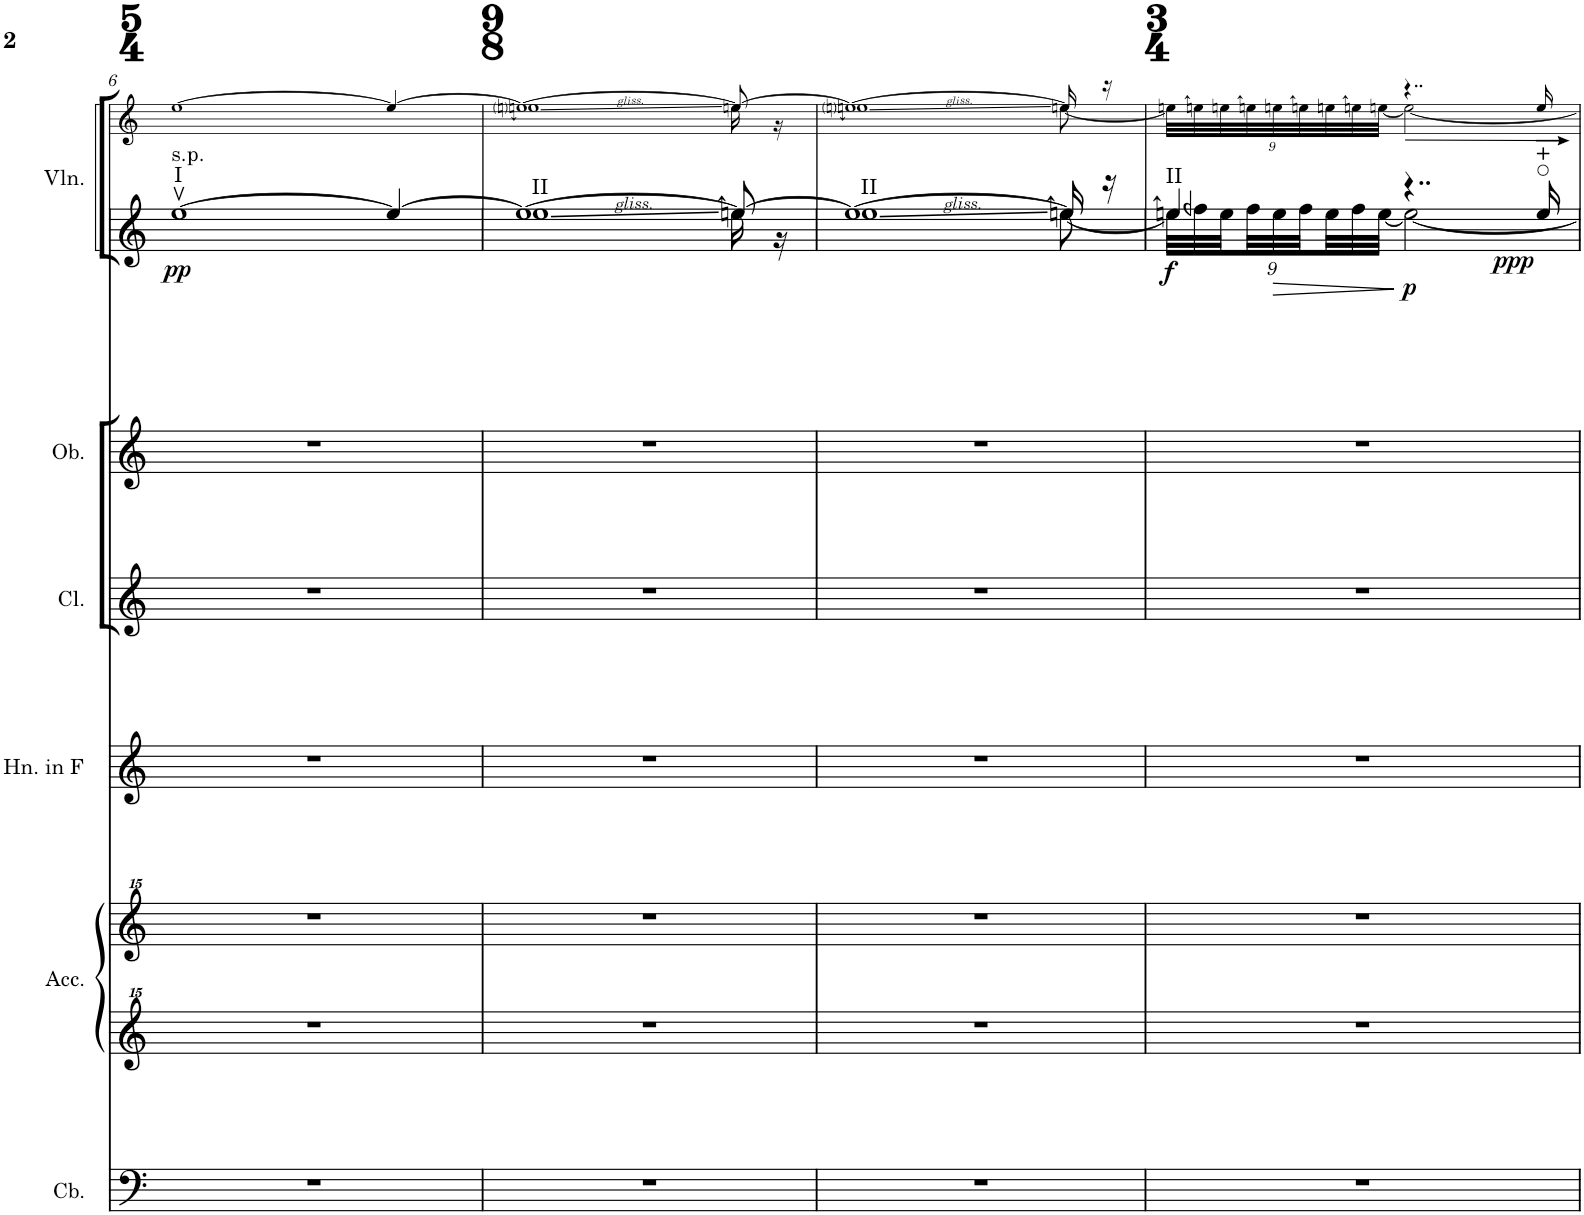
**kern	**kern	**kern	**kern	**kern	**kern	**kern	**kern	**dynam
*part6	*part5	*part5	*part4	*part3	*part2	*part1	*part1	*part1
*staff8	*staff7	*staff6	*staff5	*staff4	*staff3	*staff2	*staff1	*staff1/2
*I"Contrabass	*I"Accordion	*	*I"Horn in F	*I"Clarinet	*I"Oboe	*I"Solo Violin	*	*
*I'Cb.	*I'Acc.	*	*I'Hn. in F	*I'Cl.	*I'Ob.	*I'Vln.	*	*
!!LO:PB:g=z
*clefF4	*clefG^^2	*clefG^^2	*clefG2	*clefG2	*clefG2	*clefG2	*clefG2	*
*Trd7c12	*	*	*Trd4c7	*Trd1c2	*	*	*	*
*k[]	*k[]	*k[]	*k[]	*k[]	*k[]	*k[]	*k[]	*
*M5/4	*M5/4	*M5/4	*M5/4	*M5/4	*M5/4	*M5/4	*M5/4	*
=6	=6	=6	=6	=6	=6	=6	=6	=6
!	!	!	!	!	!	!LO:TX:a:t=s.p.	!	!
!	!	!	!	!	!	!LO:TX:a:t=I	!	!
!	!	!	!	!	!	!	!	!LO:DY:b=2
4%5r	4%5r	4%5r	4%5r	4%5r	4%5r	[1eev	[1ee	pp
.	.	.	.	.	.	4ee/_	4ee/_	.
=7	=7	=7	=7	=7	=7	=7	=7	=7
*M9/8	*M9/8	*M9/8	*M9/8	*M9/8	*M9/8	*M9/8	*M9/8	*
*	*	*	*	*	*	*^	*^	*
!	!	!	!	!	!	!LO:TX:a:t=II	!	!	!	!
8%9r	8%9r	8%9r	8%9r	8%9r	8%9r	1ee_	1ee	1eeni_	1een	.
.	.	.	.	.	.	8ee/_	16een\	8ee/_	16een\	.
.	.	.	.	.	.	.	16r	.	16r	.
=8	=8	=8	=8	=8	=8	=8	=8	=8	=8	=8
!	!	!	!	!	!	!LO:TX:a:t=II	!	!	!	!
8%9r	8%9r	8%9r	8%9r	8%9r	8%9r	1ee_	1ee	1eeni_	1een	.
.	.	.	.	.	.	16ee/]	[8een\	16ee/]	[8een\	.
.	.	.	.	.	.	16r	.	16r	.	.
=9	=9	=9	=9	=9	=9	=9	=9	=9	=9	=9
*M3/4	*M3/4	*M3/4	*M3/4	*M3/4	*M3/4	*M3/4	*	*M3/4	*	*
*	*	*	*	*	*	*	*Xbrackettup	*	*Xbrackettup	*
!	!	!	!	!	!	!LO:TX:a:t=II	!	!	!	!
!	!	!	!	!	!	!	!	!	!	!LO:DY:b=2
2.r	2.r	2.r	2.r	2.r	2.r	4ee/	36een\LLL]	4ee	36een\LLL]	f
.	.	.	.	.	.	.	36ffn\	.	36een\	.
.	.	.	.	.	.	.	36ee\JJ	.	36een\	.
.	.	.	.	.	.	.	36ff\LL	.	36een\	.
.	.	.	.	.	.	.	36ee\	.	36een\	.
.	.	.	.	.	.	.	36ff\JJ	.	36een\	.
.	.	.	.	.	.	.	36ee\LL	.	36een\	.
.	.	.	.	.	.	.	36ff\	.	36een\	.
.	.	.	.	.	.	.	[36ee\JJJ	.	[36een\JJJ	.
!	!	!	!	!	!	!	!	!	!	!LO:DY:b=2
.	.	.	.	.	.	4..r	2ee\_	4..r	2ee\_	p
!	!	!	!	!	!	!	!	!	!	!LO:DY:b=2
.	.	.	.	.	.	16ee/	.	16ee/	.	ppp
*	*	*	*	*	*	*v	*v	*	*	*
*	*	*	*	*	*	*	*v	*v	*
=	=	=	=	=	=	=	=	=
*-	*-	*-	*-	*-	*-	*-	*-	*-
